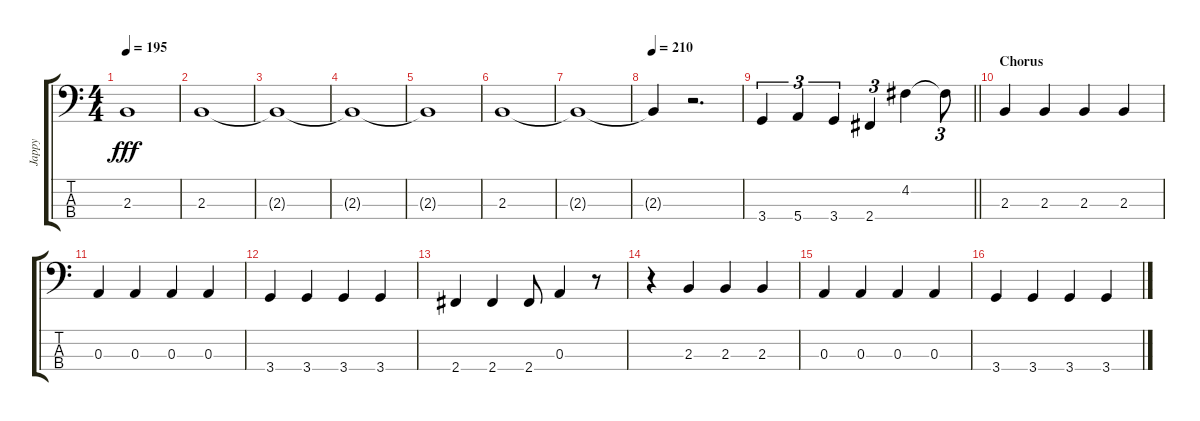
\track ("Jappy" "Jappy") {instrument electricbassfinger}
\staff {score tabs}
\tuning (G2 D2 A1 E1) {hide}
\ts (4 4)
\tempo 195
\clef f4
\ks c
2.3{t}.1{dy fff} |
2.3.1{volume 16} |
2.3{t}.1 |
2.3{t}.1 |
2.3{t}.1 |
2.3.1 |
2.3{t}.1 |
\tempo 210
2.3{t}.4 r.2{d} |
\barLineRight lightlight
3.4.4{tu (3 2)} 5.4.4{tu (3 2)} 3.4.4{tu (3 2)} 2.4.4{tu (3 2)} 4.2.4 4.2{t}.8{tu (3 2)} |
\section ("" "Chorus")
2.3.4 2.3.4 2.3.4 2.3.4 |
0.3.4 0.3.4 0.3.4 0.3.4 |
3.4.4 3.4.4 3.4.4 3.4.4 |
2.4.4 2.4.4 2.4.8 0.3.4 r.8 |
r.4 2.3.4 2.3.4 2.3.4 |
0.3.4 0.3.4 0.3.4 0.3.4 |
3.4.4 3.4.4 3.4.4 3.4.4
